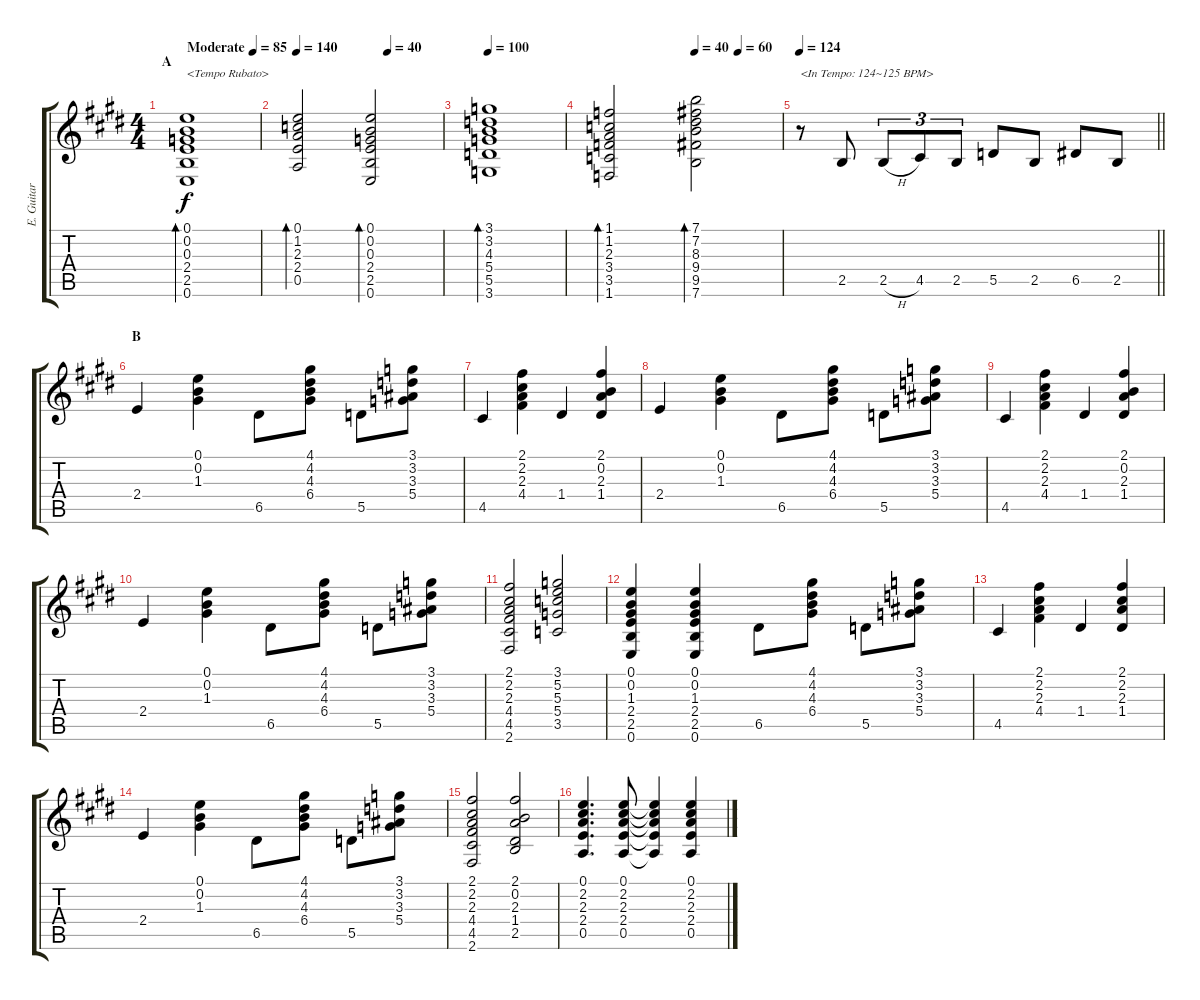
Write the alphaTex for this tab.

\track ("E. Guitar" "E. Guitar") {instrument electricguitarclean}
\staff {score tabs}
\tuning (E4 B3 G3 D3 A2 E2) {hide}
\ts (4 4)
\section ("" "A")
\tempo (85 "Moderate")
\clef g2
\ks e
(0.1 0.2 0.3 2.4 2.5 0.6).1{bd 120 txt "<Tempo Rubato>" dy f instrument electricguitarclean} |
\tempo 140
\tempo (40 0.625)
(0.1 1.2 2.3 2.4 0.5).2{bd 120} (0.1 0.2 0.3 2.4 2.5 0.6).2{bd 120} |
\tempo 100
(3.1 3.2 4.3 5.4 5.5 3.6).1{bd 120} |
\tempo (40 0.5)
\tempo (60 0.75)
(1.1 1.2 2.3 3.4 3.5 1.6).2{bd 120} (7.1 7.2 8.3 9.4 9.5 7.6).2{bd 480} |
\tempo 124
\barLineRight lightlight
r.8{txt "<In Tempo: 124~125 BPM>"} 2.5.8 2.5{h}.8{tu (3 2)} 4.5.8{tu (3 2)} 2.5.8{tu (3 2)} 5.5.8 2.5.8 6.5.8 2.5.8 |
\section ("" "B")
2.4.4 (0.1 0.2 1.3).4 6.5.8 (4.1 4.2 4.3 6.4).8 5.5.8 (3.1 3.2 3.3 5.4).8 |
4.5.4 (2.1 2.2 2.3 4.4).4 1.4.4 (2.1 0.2 2.3 1.4).4 |
2.4.4 (0.1 0.2 1.3).4 6.5.8 (4.1 4.2 4.3 6.4).8 5.5.8 (3.1 3.2 3.3 5.4).8 |
4.5.4 (2.1 2.2 2.3 4.4).4 1.4.4 (2.1 0.2 2.3 1.4).4 |
2.4.4 (0.1 0.2 1.3).4 6.5.8 (4.1 4.2 4.3 6.4).8 5.5.8 (3.1 3.2 3.3 5.4).8 |
(2.1 2.2 2.3 4.4 4.5 2.6).2 (3.1 5.2 5.3 5.4 3.5).2 |
(0.1 0.2 1.3 2.4 2.5 0.6).4 (0.1 0.2 1.3 2.4 2.5 0.6).4 6.5.8 (4.1 4.2 4.3 6.4).8 5.5.8 (3.1 3.2 3.3 5.4).8 |
4.5.4 (2.1 2.2 2.3 4.4).4 1.4.4 (2.1 2.2 2.3 1.4).4 |
2.4.4 (0.1 0.2 1.3).4 6.5.8 (4.1 4.2 4.3 6.4).8 5.5.8 (3.1 3.2 3.3 5.4).8 |
(2.1 2.2 2.3 4.4 4.5 2.6).2 (2.1 0.2 2.3 1.4 2.5).2 |
(0.1 2.2 2.3 2.4 0.5).4{d} (0.1 2.2 2.3 2.4 0.5).8 (0.1{t} 2.2{t} 2.3{t} 2.4{t} 0.5{t}).4 (0.1 2.2 2.3 2.4 0.5).4
